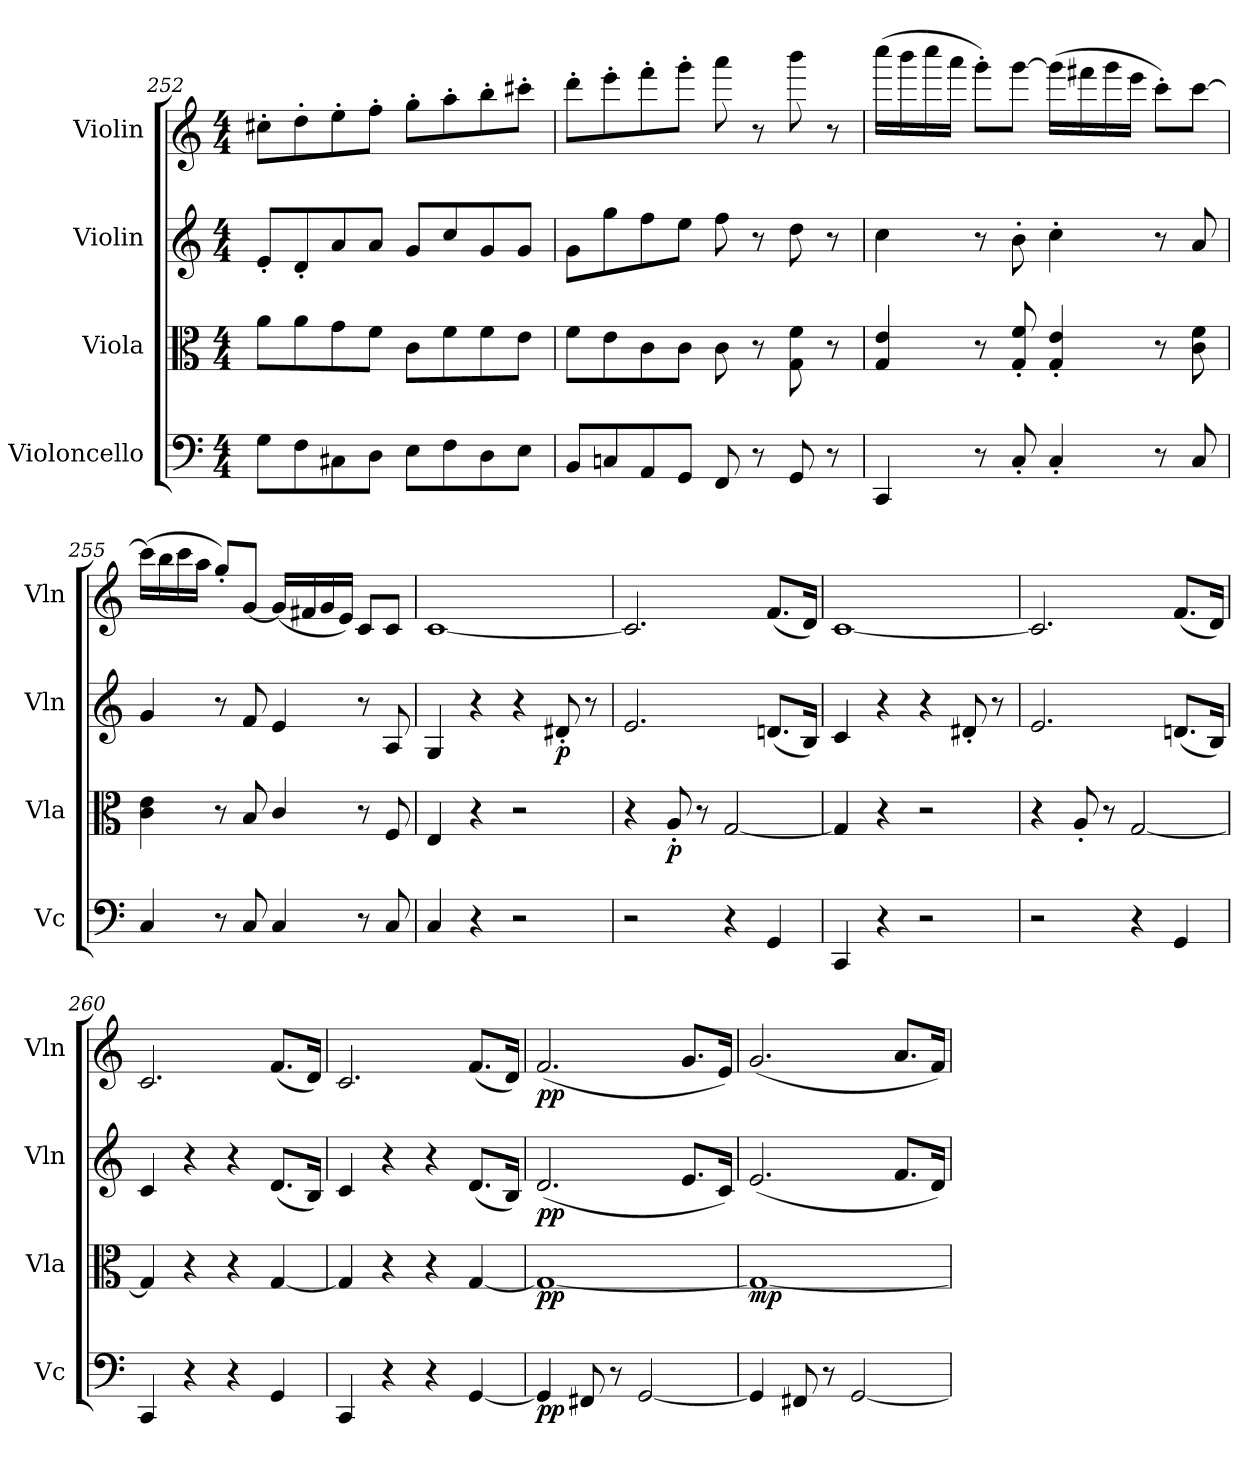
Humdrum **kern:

**kern	**dynam	**kern	**dynam	**kern	**dynam	**kern	**dynam
*part4	*part4	*part3	*part3	*part2	*part2	*part1	*part1
*staff4	*staff4	*staff3	*staff3	*staff2	*staff2	*staff1	*staff1
*I"Violoncello	*	*I"Viola	*	*I"Violin	*	*I"Violin	*
*I'Vc	*	*I'Vla	*	*I'Vln	*	*I'Vln	*
*clefF4	*	*clefC3	*	*clefG2	*	*clefG2	*
*k[]	*	*k[]	*	*k[]	*	*k[]	*
*C:	*	*C:	*	*C:	*	*C:	*
*M4/4	*	*M4/4	*	*M4/4	*	*M4/4	*
=252	=252	=252	=252	=252	=252	=252	=252
8G\L	.	8a\L	.	8e'/L	.	8cc#X'\L	.
8F\	.	8a\	.	8d'/	.	8dd'\	.
8C#X\	.	8g\	.	8a/	.	8ee'\	.
8D\J	.	8f\J	.	8a/J	.	8ff'\J	.
8E\L	.	8c\L	.	8g/L	.	8gg'\L	.
8F\	.	8f\	.	8cc/	.	8aa'\	.
8D\	.	8f\	.	8g/	.	8bb'\	.
8E\J	.	8e\J	.	8g/J	.	8ccc#X'\J	.
=253	=253	=253	=253	=253	=253	=253	=253
8BB/L	.	8f\L	.	8g\L	.	8ddd'\L	.
8Cn/	.	8e\	.	8gg\	.	8eee'\	.
8AA/	.	8c\	.	8ff\	.	8fff'\	.
8GG/J	.	8c\J	.	8ee\J	.	8ggg'\J	.
8FF/	.	8c\	.	8ff\	.	8aaa\	.
8r	.	8r	.	8r	.	8r	.
8GG/	.	8G\ 8f\	.	8dd\	.	8bbb\	.
8r	.	8r	.	8r	.	8r	.
=254	=254	=254	=254	=254	=254	=254	=254
4CC/	.	4G/ 4e/	.	4cc\	.	(16cccc\LL	.
.	.	.	.	.	.	16bbb\	.
.	.	.	.	.	.	16cccc\	.
.	.	.	.	.	.	16aaa\JJ	.
8r	.	8r	.	8r	.	8ggg'\L)	.
8C'/	.	8G'/ 8f'/	.	8b'\	.	[8ggg\J	.
4C'/	.	4G'/ 4e'/	.	4cc'\	.	(16ggg\LL]	.
.	.	.	.	.	.	16fff#X\	.
.	.	.	.	.	.	16ggg\	.
.	.	.	.	.	.	16eee\JJ	.
8r	.	8r	.	8r	.	8ccc'\L)	.
8C/	.	8c\ 8f\	.	8a/	.	[8ccc\J	.
=255	=255	=255	=255	=255	=255	=255	=255
4C/	.	4c\ 4e\	.	4g/	.	(16ccc\LL]	.
.	.	.	.	.	.	16bb\	.
.	.	.	.	.	.	16ccc\	.
.	.	.	.	.	.	16aa\JJ	.
8r	.	8r	.	8r	.	8gg'\L)	.
8C/	.	8B/	.	8f/	.	[8g/J	.
4C/	.	4c/	.	4e/	.	(16g/LL]	.
.	.	.	.	.	.	16f#X/	.
.	.	.	.	.	.	16g/	.
.	.	.	.	.	.	16e/JJ)	.
8r	.	8r	.	8r	.	8c/L	.
8C/	.	8F/	.	8A/	.	8c/J	.
=256	=256	=256	=256	=256	=256	=256	=256
4C/	.	4E/	.	4G/	.	[1c	.
4r	.	4r	.	4r	.	.	.
2r	.	2r	.	4r	.	.	.
.	.	.	.	8d#X'/	p	.	.
.	.	.	.	8r	.	.	.
=257	=257	=257	=257	=257	=257	=257	=257
2r	.	4r	.	2.e/	.	2.c/]	.
.	.	8A'/	p	.	.	.	.
.	.	8r	.	.	.	.	.
4r	.	[2G/	.	.	.	.	.
4GG/	.	.	.	(8.dn/L	.	(8.f/L	.
.	.	.	.	16B/Jk)	.	16d/Jk)	.
=258	=258	=258	=258	=258	=258	=258	=258
4CC/	.	4G/]	.	4c/	.	[1c	.
4r	.	4r	.	4r	.	.	.
2r	.	2r	.	4r	.	.	.
.	.	.	.	8d#X'/	.	.	.
.	.	.	.	8r	.	.	.
=259	=259	=259	=259	=259	=259	=259	=259
2r	.	4r	.	2.e/	.	2.c/]	.
.	.	8A'/	.	.	.	.	.
.	.	8r	.	.	.	.	.
4r	.	[2G/	.	.	.	.	.
4GG/	.	.	.	(8.dn/L	.	(8.f/L	.
.	.	.	.	16B/Jk)	.	16d/Jk)	.
=260	=260	=260	=260	=260	=260	=260	=260
4CC/	.	4G/]	.	4c/	.	2.c/	.
4r	.	4r	.	4r	.	.	.
4r	.	4r	.	4r	.	.	.
4GG/	.	[4G/	.	(8.d/L	.	(8.f/L	.
.	.	.	.	16B/Jk)	.	16d/Jk)	.
=261	=261	=261	=261	=261	=261	=261	=261
4CC/	.	4G/]	.	4c/	.	2.c/	.
4r	.	4r	.	4r	.	.	.
4r	.	4r	.	4r	.	.	.
[4GG/	.	[4G/	.	(8.d/L	.	(8.f/L	.
.	.	.	.	16B/Jk)	.	16d/Jk)	.
=262	=262	=262	=262	=262	=262	=262	=262
4GG/]	pp	1G_	pp	(2.d/	pp	(2.f/	pp
8FF#X/	.	.	.	.	.	.	.
8r	.	.	.	.	.	.	.
[2GG/	.	.	.	.	.	.	.
.	.	.	.	8.e/L	.	8.g/L	.
.	.	.	.	16c/Jk)	.	16e/Jk)	.
=263	=263	=263	=263	=263	=263	=263	=263
4GG/]	.	1G_	mp	(2.e/	.	(2.g/	.
8FF#X/	.	.	.	.	.	.	.
8r	.	.	.	.	.	.	.
[2GG/	.	.	.	.	.	.	.
.	.	.	.	8.f/L	.	8.a/L	.
.	.	.	.	16d/Jk)	.	16f/Jk)	.
=	=	=	=	=	=	=	=
*-	*-	*-	*-	*-	*-	*-	*-
